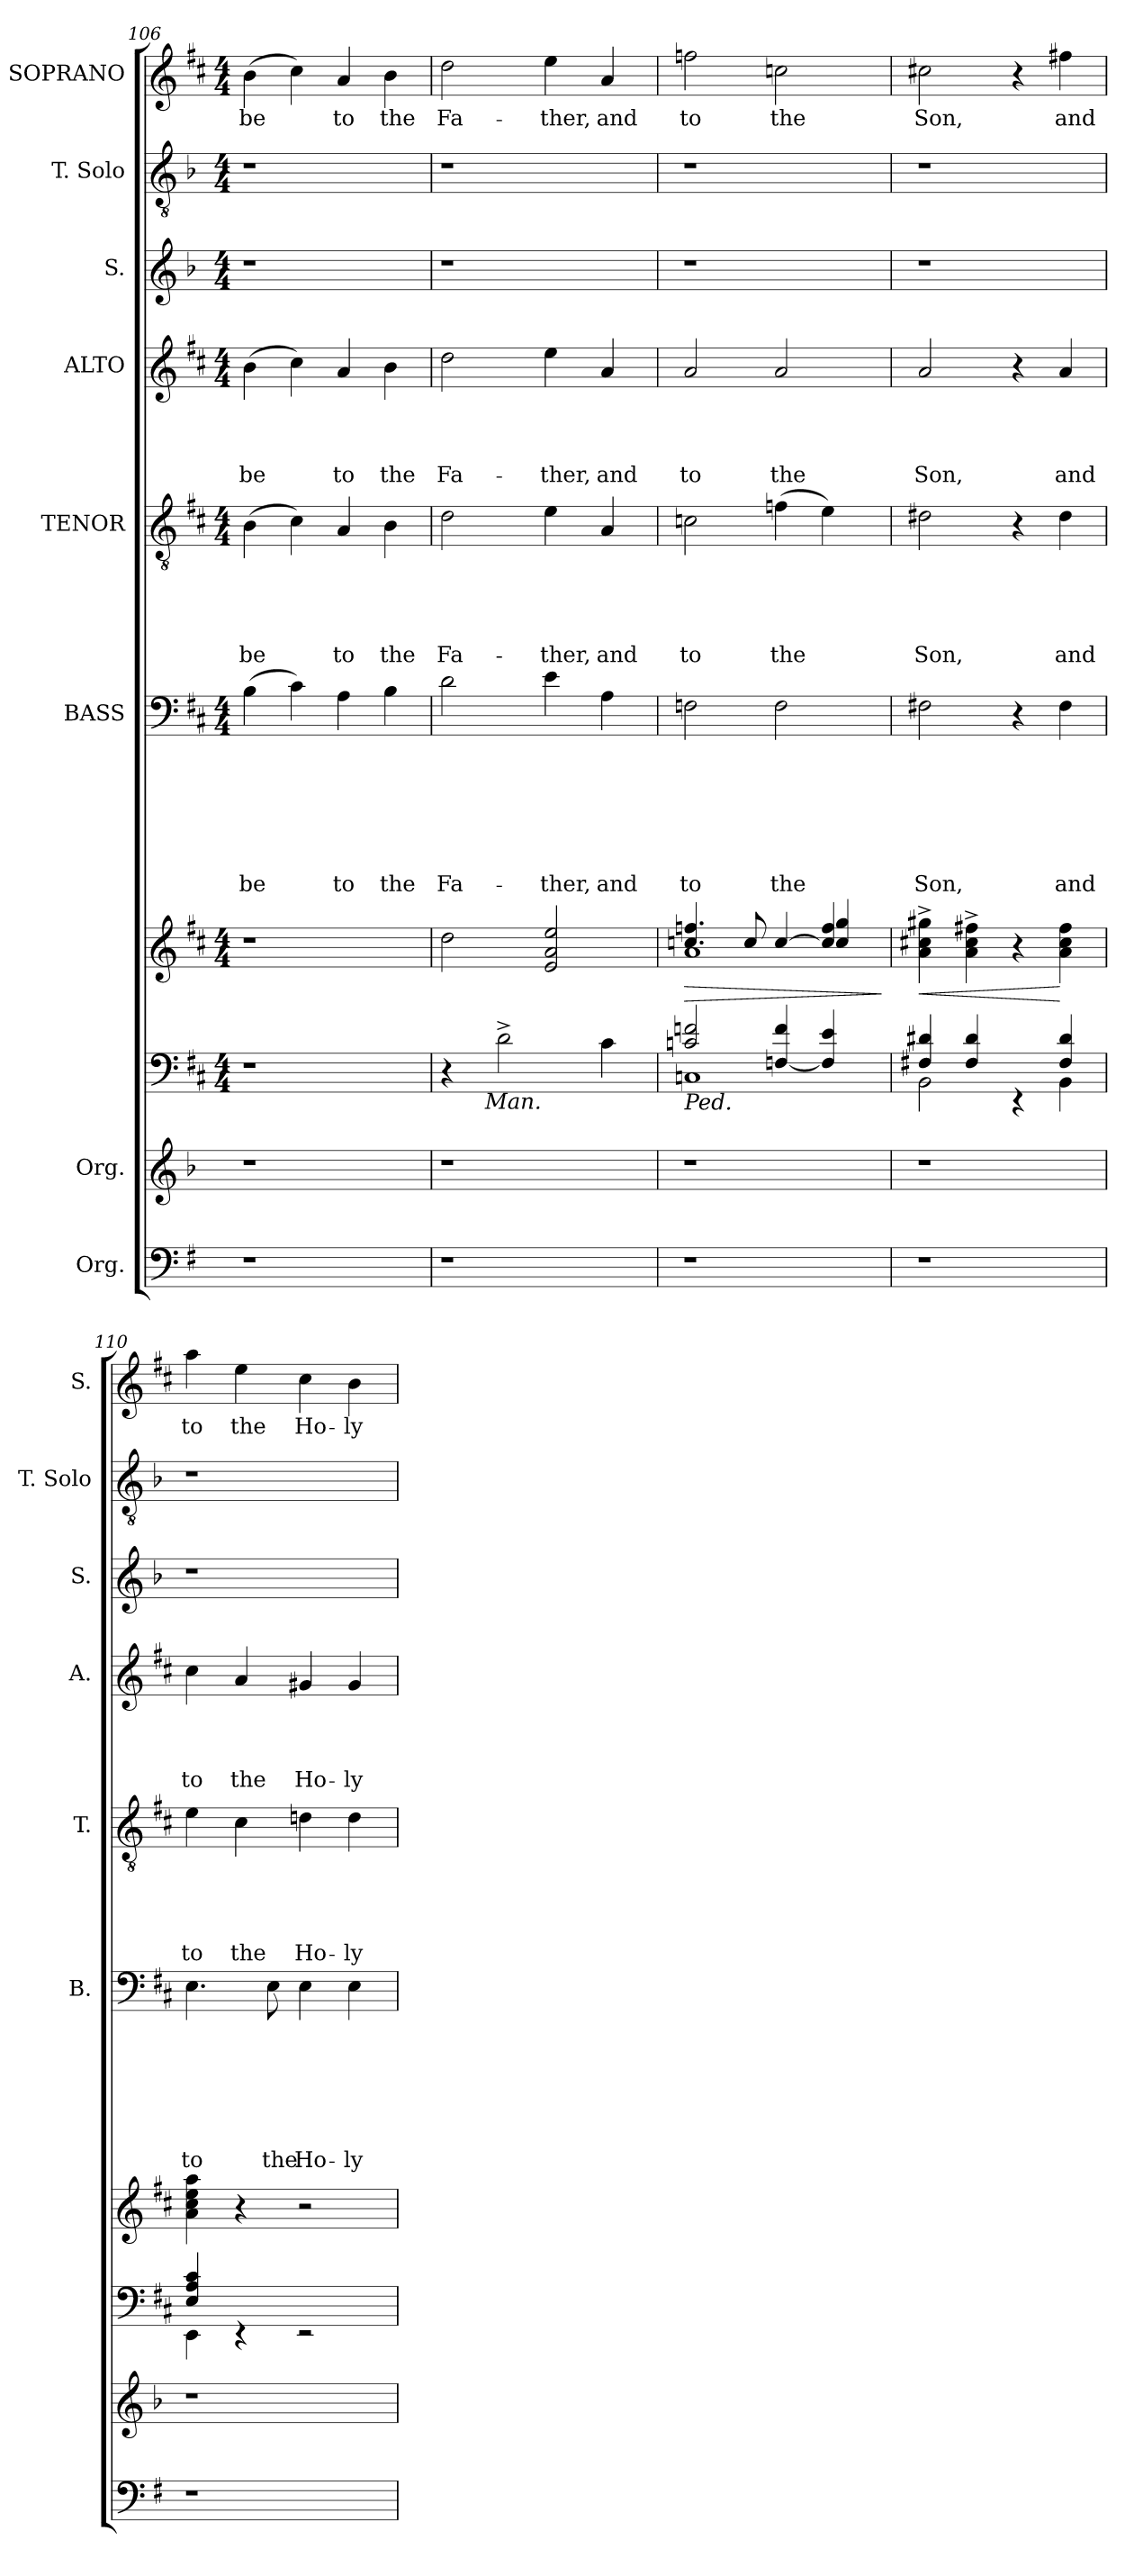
**kern	**kern	**kern	**kern	**dynam	**kern	**text	**text	**text	**text	**text	**text	**text	**kern	**text	**text	**text	**text	**text	**kern	**text	**text	**text	**text	**kern	**kern	**kern	**text
*part10	*part9	*part8	*part7	*part7	*part6	*part6	*part6	*part6	*part6	*part6	*part6	*part6	*part5	*part5	*part5	*part5	*part5	*part5	*part4	*part4	*part4	*part4	*part4	*part3	*part2	*part1	*part1
*staff10	*staff9	*staff8	*staff7	*staff7	*staff6	*staff6	*staff6	*staff6	*staff6	*staff6	*staff6	*staff6	*staff5	*staff5	*staff5	*staff5	*staff5	*staff5	*staff4	*staff4	*staff4	*staff4	*staff4	*staff3	*staff2	*staff1	*staff1
*I"Org.	*I"Org.	*	*	*	*I"BASS	*	*	*	*	*	*	*	*I"TENOR	*	*	*	*	*	*I"ALTO	*	*	*	*	*I"S.	*I"T. Solo	*I"SOPRANO	*
*	*	*	*	*	*I'B.	*	*	*	*	*	*	*	*I'T.	*	*	*	*	*	*I'A.	*	*	*	*	*I'S.	*I'T. Solo	*I'S.	*
*clefF4	*clefG2	*clefF4	*clefG2	*	*clefF4	*	*	*	*	*	*	*	*clefGv2	*	*	*	*	*	*clefG2	*	*	*	*	*clefG2	*clefGv2	*clefG2	*
*ITrd-3c-5	*	*	*	*	*	*	*	*	*	*	*	*	*	*	*	*	*	*	*	*	*	*	*	*	*	*	*
*k[]	*k[b-]	*k[f#c#]	*k[f#c#]	*	*k[f#c#]	*	*	*	*	*	*	*	*k[f#c#]	*	*	*	*	*	*k[f#c#]	*	*	*	*	*k[b-]	*k[b-]	*k[f#c#]	*
*C:	*F:	*D:	*D:	*	*D:	*	*	*	*	*	*	*	*D:	*	*	*	*	*	*D:	*	*	*	*	*F:	*F:	*D:	*
*	*	*M4/4	*M4/4	*	*M4/4	*	*	*	*	*	*	*	*M4/4	*	*	*	*	*	*M4/4	*	*	*	*	*M4/4	*M4/4	*M4/4	*
=106	=106	=106	=106	=106	=106	=106	=106	=106	=106	=106	=106	=106	=106	=106	=106	=106	=106	=106	=106	=106	=106	=106	=106	=106	=106	=106	=106
!	!	!	!	!	!	!	!	!	!	!	!	!LO:LY:b	!	!	!	!	!	!LO:LY:b	!	!	!	!	!LO:LY:b	!	!	!	!LO:LY:b
1r	1r	1r	1r	.	(>4B\	.	.	.	.	.	.	be	(>4B\	.	.	.	.	be	(>4b\	.	.	.	be	1r	1r	(>4b\	be
.	.	.	.	.	4c#\)	.	.	.	.	.	.	.	4c#\)	.	.	.	.	.	4cc#\)	.	.	.	.	.	.	4cc#\)	.
!	!	!	!	!	!	!	!	!	!	!	!	!LO:LY:b	!	!	!	!	!	!LO:LY:b	!	!	!	!	!LO:LY:b	!	!	!	!LO:LY:b
.	.	.	.	.	4A\	.	.	.	.	.	.	to	4A/	.	.	.	.	to	4a/	.	.	.	to	.	.	4a/	to
!	!	!	!	!	!	!	!	!	!	!	!	!LO:LY:b	!	!	!	!	!	!LO:LY:b	!	!	!	!	!LO:LY:b	!	!	!	!LO:LY:b
.	.	.	.	.	4B\	.	.	.	.	.	.	the	4B\	.	.	.	.	the	4b\	.	.	.	the	.	.	4b\	the
!!LO:PB:g=z
=107	=107	=107	=107	=107	=107	=107	=107	=107	=107	=107	=107	=107	=107	=107	=107	=107	=107	=107	=107	=107	=107	=107	=107	=107	=107	=107	=107
!	!	!	!	!	!	!	!	!	!	!	!	!LO:LY:b	!	!	!	!	!	!LO:LY:b	!	!	!	!	!LO:LY:b	!	!	!	!LO:LY:b
*	*	*^	*	*	*	*	*	*	*	*	*	*	*	*	*	*	*	*	*	*	*	*	*	*	*	*	*
1r	1r	4r	8..ryy	2dd\	.	2d\	.	.	.	.	.	.	Fa-	2d\	.	.	.	.	Fa-	2dd\	.	.	.	Fa-	1r	1r	2dd\	Fa-
!	!	!	!LO:TX:b:i:t=Man.	!	!	!	!	!	!	!	!	!	!	!	!	!	!	!	!	!	!	!	!	!	!	!	!	!
.	.	.	2ryy	.	.	.	.	.	.	.	.	.	.	.	.	.	.	.	.	.	.	.	.	.	.	.	.	.
.	.	2d^>\	.	.	.	.	.	.	.	.	.	.	.	.	.	.	.	.	.	.	.	.	.	.	.	.	.	.
!	!	!	!	!	!	!	!	!	!	!	!	!	!LO:LY:b	!	!	!	!	!	!LO:LY:b	!	!	!	!	!LO:LY:b	!	!	!	!LO:LY:b
.	.	.	.	2e/ 2a/ 2ee/	.	4e\	.	.	.	.	.	.	-ther,	4e\	.	.	.	.	-ther,	4ee\	.	.	.	-ther,	.	.	4ee\	-ther,
.	.	.	4ryy	.	.	.	.	.	.	.	.	.	.	.	.	.	.	.	.	.	.	.	.	.	.	.	.	.
!	!	!	!	!	!	!	!	!	!	!	!	!	!LO:LY:b	!	!	!	!	!	!LO:LY:b	!	!	!	!	!LO:LY:b	!	!	!	!LO:LY:b
.	.	4c#\	.	.	.	4A\	.	.	.	.	.	.	and	4A/	.	.	.	.	and	4a/	.	.	.	and	.	.	4a/	and
.	.	.	32ryy	.	.	.	.	.	.	.	.	.	.	.	.	.	.	.	.	.	.	.	.	.	.	.	.	.
=108	=108	=108	=108	=108	=108	=108	=108	=108	=108	=108	=108	=108	=108	=108	=108	=108	=108	=108	=108	=108	=108	=108	=108	=108	=108	=108	=108	=108
*	*	*	*	*^	*	*	*	*	*	*	*	*	*	*	*	*	*	*	*	*	*	*	*	*	*	*	*	*
!	!	!LO:TX:b:i:t=Ped.	!	!	!	!	!	!	!	!	!	!	!	!	!	!	!	!	!	!	!	!	!	!	!	!	!	!	!
!	!	!	!	!	!	!LO:HP:b	!	!	!	!	!	!	!	!	!	!	!	!	!	!	!	!	!	!	!	!	!	!	!
*	*	*	*	*	*^	*	*	*	*	*	*	*	*	*	*	*	*	*	*	*	*	*	*	*	*	*	*	*	*
!	!	!	!	!	!	!	!LO:HP:n=1:b	!	!	!	!	!	!	!	!LO:LY:b	!	!	!	!	!	!LO:LY:b	!	!	!	!	!LO:LY:b	!	!	!	!LO:LY:b
*	*	*	*	*	*	*^	*	*	*	*	*	*	*	*	*	*	*	*	*	*	*	*	*	*	*	*	*	*	*	*
1r	1r	1Cn	2cn/ 2fn/	2ryy	1a	4.ccn/ 4.ffn/	2.ryy	> >	2Fn\	.	.	.	.	.	.	to	2cn\	.	.	.	.	to	2a/	.	.	.	to	1r	1r	2ffn\	to
.	.	.	.	.	.	8cc/	.	.	.	.	.	.	.	.	.	.	.	.	.	.	.	.	.	.	.	.	.	.	.	.	.
!	!	!	!	!	!	!	!	!	!	!	!	!	!	!	!	!LO:LY:b	!	!	!	!	!	!LO:LY:b	!	!	!	!	!LO:LY:b	!	!	!	!LO:LY:b
.	.	.	[>4Fn/ 4f/	4ryy	.	[<4cc/	.	.	2F\	.	.	.	.	.	.	the	(>4fn\	.	.	.	.	the	2a/	.	.	.	the	.	.	2ccn\	the
.	.	.	4F/] 4e/	16.ryy	.	(<4cc/]> 4ff/>	4cc/ 4gg/)	.	.	.	.	.	.	.	.	.	4e\)	.	.	.	.	.	.	.	.	.	.	.	.	.	.
.	.	.	.	8ryy	.	.	.	.	.	.	.	.	.	.	.	.	.	.	.	.	.	.	.	.	.	.	.	.	.	.	.
.	.	.	.	32ryy	.	.	.	.	.	.	.	.	.	.	.	.	.	.	.	.	.	.	.	.	.	.	.	.	.	.	.
*	*	*v	*v	*	*	*	*	*	*	*	*	*	*	*	*	*	*	*	*	*	*	*	*	*	*	*	*	*	*	*	*
*	*	*	*v	*v	*v	*v	*	*	*	*	*	*	*	*	*	*	*	*	*	*	*	*	*	*	*	*	*	*	*	*
.	.	.	.	] ]	.	.	.	.	.	.	.	.	.	.	.	.	.	.	.	.	.	.	.	.	.	.	.
=109	=109	=109	=109	=109	=109	=109	=109	=109	=109	=109	=109	=109	=109	=109	=109	=109	=109	=109	=109	=109	=109	=109	=109	=109	=109	=109	=109
*	*	*^	*	*	*	*	*	*	*	*	*	*	*	*	*	*	*	*	*	*	*	*	*	*	*	*	*
!	!	!	!	!	!LO:HP:b	!	!	!	!	!	!	!	!LO:LY:b	!	!	!	!	!	!LO:LY:b	!	!	!	!	!LO:LY:b	!	!	!	!LO:LY:b
1r	1r	4F#X/ 4d#X/	2BB\	4a\^> 4cc#X\^> 4gg#X\^>	<	2F#X\	.	.	.	.	.	.	Son,	2d#X\	.	.	.	.	Son,	2a/	.	.	.	Son,	1r	1r	2cc#X\	Son,
.	.	4F#/ 4d#/	.	4a\^> 4cc#\^> 4ff#X\^>	.	.	.	.	.	.	.	.	.	.	.	.	.	.	.	.	.	.	.	.	.	.	.	.
.	.	4rEE	4ryy	4r	.	4r	.	.	.	.	.	.	.	4r	.	.	.	.	.	4r	.	.	.	.	.	.	4r	.
!	!	!	!	!	!	!	!	!	!	!	!	!	!LO:LY:b	!	!	!	!	!	!LO:LY:b	!	!	!	!	!LO:LY:b	!	!	!	!LO:LY:b
.	.	4F#/ 4d#/	4BB\	4a\ 4cc#\ 4ff#\	[	4F#\	.	.	.	.	.	.	and	4d#\	.	.	.	.	and	4a/	.	.	.	and	.	.	4ff#X\	and
=110	=110	=110	=110	=110	=110	=110	=110	=110	=110	=110	=110	=110	=110	=110	=110	=110	=110	=110	=110	=110	=110	=110	=110	=110	=110	=110	=110	=110
!	!	!	!	!	!	!	!	!	!	!	!	!	!LO:LY:b	!	!	!	!	!	!LO:LY:b	!	!	!	!	!LO:LY:b	!	!	!	!LO:LY:b
1r	1r	4E/ 4A/ 4c#/	4EE\	4a\ 4cc#\ 4ee\ 4aa\	.	4.E\	.	.	.	.	.	.	to	4e\	.	.	.	.	to	4cc#\	.	.	.	to	1r	1r	4aa\	to
!	!	!	!	!	!	!	!	!	!	!	!	!	!	!	!	!	!	!	!LO:LY:b	!	!	!	!	!LO:LY:b	!	!	!	!LO:LY:b
.	.	4rEE	2.ryy	4r	.	.	.	.	.	.	.	.	.	4c#\	.	.	.	.	the	4a/	.	.	.	the	.	.	4ee\	the
!	!	!	!	!	!	!	!	!	!	!	!	!	!LO:LY:b	!	!	!	!	!	!	!	!	!	!	!	!	!	!	!
.	.	.	.	.	.	8E\	.	.	.	.	.	.	the	.	.	.	.	.	.	.	.	.	.	.	.	.	.	.
!	!	!	!	!	!	!	!	!	!	!	!	!	!LO:LY:b	!	!	!	!	!	!LO:LY:b	!	!	!	!	!LO:LY:b	!	!	!	!LO:LY:b
.	.	2rEE	.	2r	.	4E\	.	.	.	.	.	.	Ho-	4dn\	.	.	.	.	Ho-	4g#X/	.	.	.	Ho-	.	.	4cc#\	Ho-
!	!	!	!	!	!	!	!	!	!	!	!	!	!LO:LY:b	!	!	!	!	!	!LO:LY:b	!	!	!	!	!LO:LY:b	!	!	!	!LO:LY:b
.	.	.	.	.	.	4E\	.	.	.	.	.	.	-ly	4d\	.	.	.	.	-ly	4g#/	.	.	.	-ly	.	.	4b\	-ly
*	*	*v	*v	*	*	*	*	*	*	*	*	*	*	*	*	*	*	*	*	*	*	*	*	*	*	*	*	*
=	=	=	=	=	=	=	=	=	=	=	=	=	=	=	=	=	=	=	=	=	=	=	=	=	=	=	=
*-	*-	*-	*-	*-	*-	*-	*-	*-	*-	*-	*-	*-	*-	*-	*-	*-	*-	*-	*-	*-	*-	*-	*-	*-	*-	*-	*-
